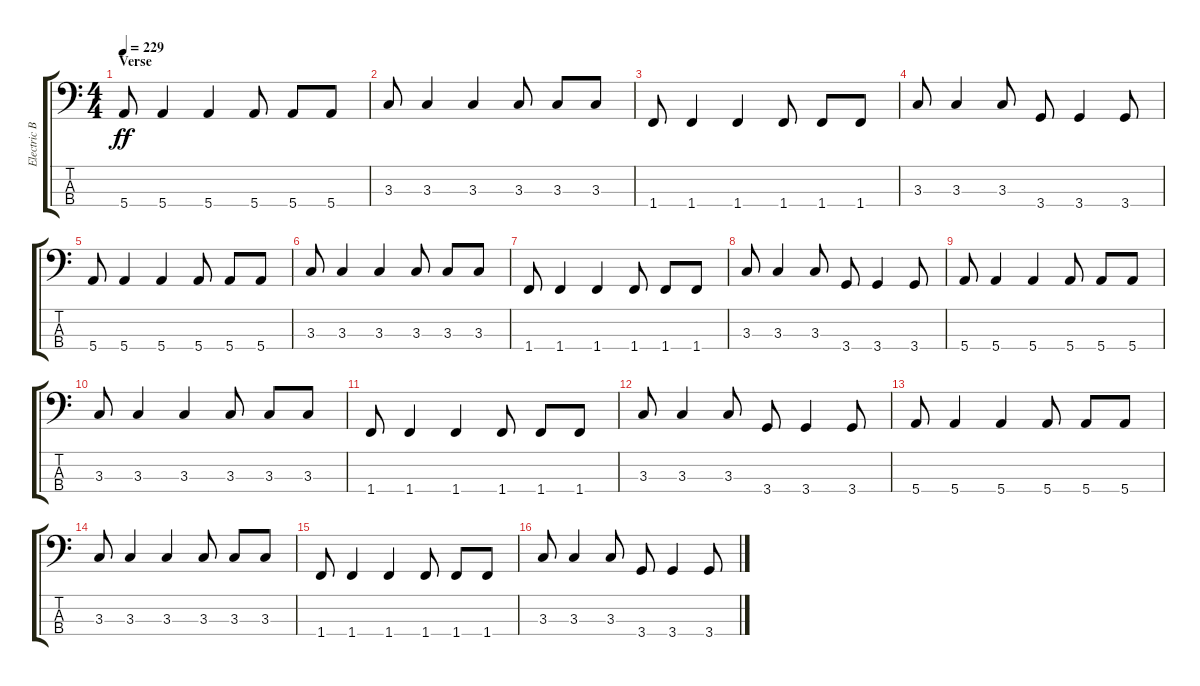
\track ("Electric Bass" "Electric B") {instrument electricbassfinger}
\staff {score tabs}
\tuning (G2 D2 A1 E1) {hide}
\ts (4 4)
\section ("" "Verse")
\tempo 229
\clef f4
\ks c
5.4.8{dy ff} 5.4.4 5.4.4 5.4.8 5.4.8 5.4.8 |
3.3.8 3.3.4 3.3.4 3.3.8 3.3.8 3.3.8 |
1.4.8 1.4.4 1.4.4 1.4.8 1.4.8 1.4.8 |
3.3.8 3.3.4 3.3.8 3.4.8 3.4.4 3.4.8 |
5.4.8 5.4.4 5.4.4 5.4.8 5.4.8 5.4.8 |
3.3.8 3.3.4 3.3.4 3.3.8 3.3.8 3.3.8 |
1.4.8 1.4.4 1.4.4 1.4.8 1.4.8 1.4.8 |
3.3.8 3.3.4 3.3.8 3.4.8 3.4.4 3.4.8 |
5.4.8 5.4.4 5.4.4 5.4.8 5.4.8 5.4.8 |
3.3.8 3.3.4 3.3.4 3.3.8 3.3.8 3.3.8 |
1.4.8 1.4.4 1.4.4 1.4.8 1.4.8 1.4.8 |
3.3.8 3.3.4 3.3.8 3.4.8 3.4.4 3.4.8 |
5.4.8 5.4.4 5.4.4 5.4.8 5.4.8 5.4.8 |
3.3.8 3.3.4 3.3.4 3.3.8 3.3.8 3.3.8 |
1.4.8 1.4.4 1.4.4 1.4.8 1.4.8 1.4.8 |
3.3.8 3.3.4 3.3.8 3.4.8 3.4.4 3.4.8
